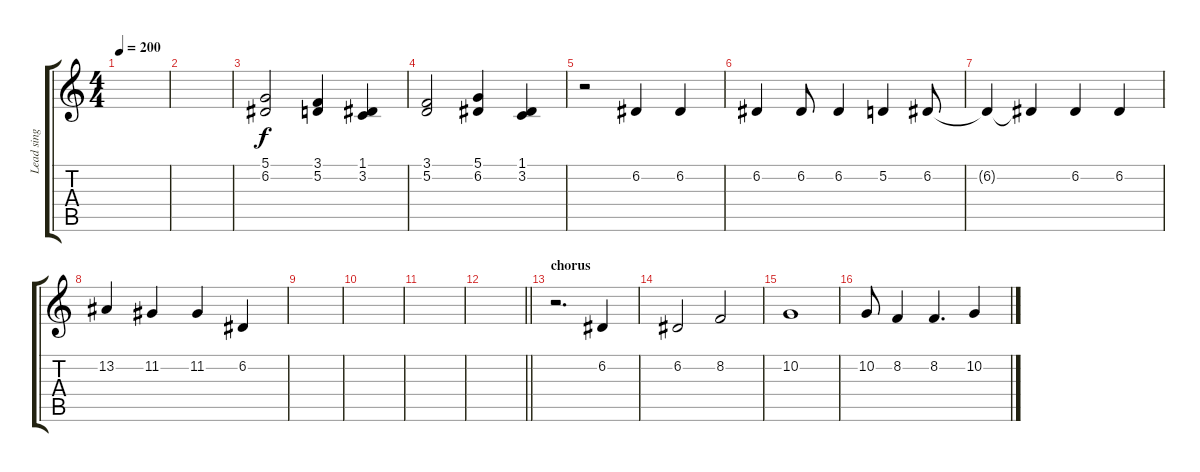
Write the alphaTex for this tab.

\track ("Lead sing" "Lead sing") {instrument pad1newage}
\staff {score tabs}
\tuning (D4 A3 F3 C3 G2 C2) {hide}
\ts (4 4)
\tempo 200
\clef g2
\ks c
|
|
(5.1 6.2).2 (3.1 5.2).4 (1.1 3.2).4 |
(3.1 5.2).2 (5.1 6.2).4 (1.1 3.2).4 |
r.2 6.2.4 6.2.4 |
6.2.4 6.2.8 6.2.4 5.2.4 6.2.8 |
6.2{t}.4 6.2{t}.4 6.2.4 6.2.4 |
13.2.4 11.2.4 11.2.4 6.2.4 |
|
|
|
\barLineRight lightlight
|
\section ("" "chorus")
r.2{d} 6.2.4 |
6.2.2 8.2.2 |
10.2.1 |
10.2.8 8.2.4 8.2.4{d} 10.2.4
